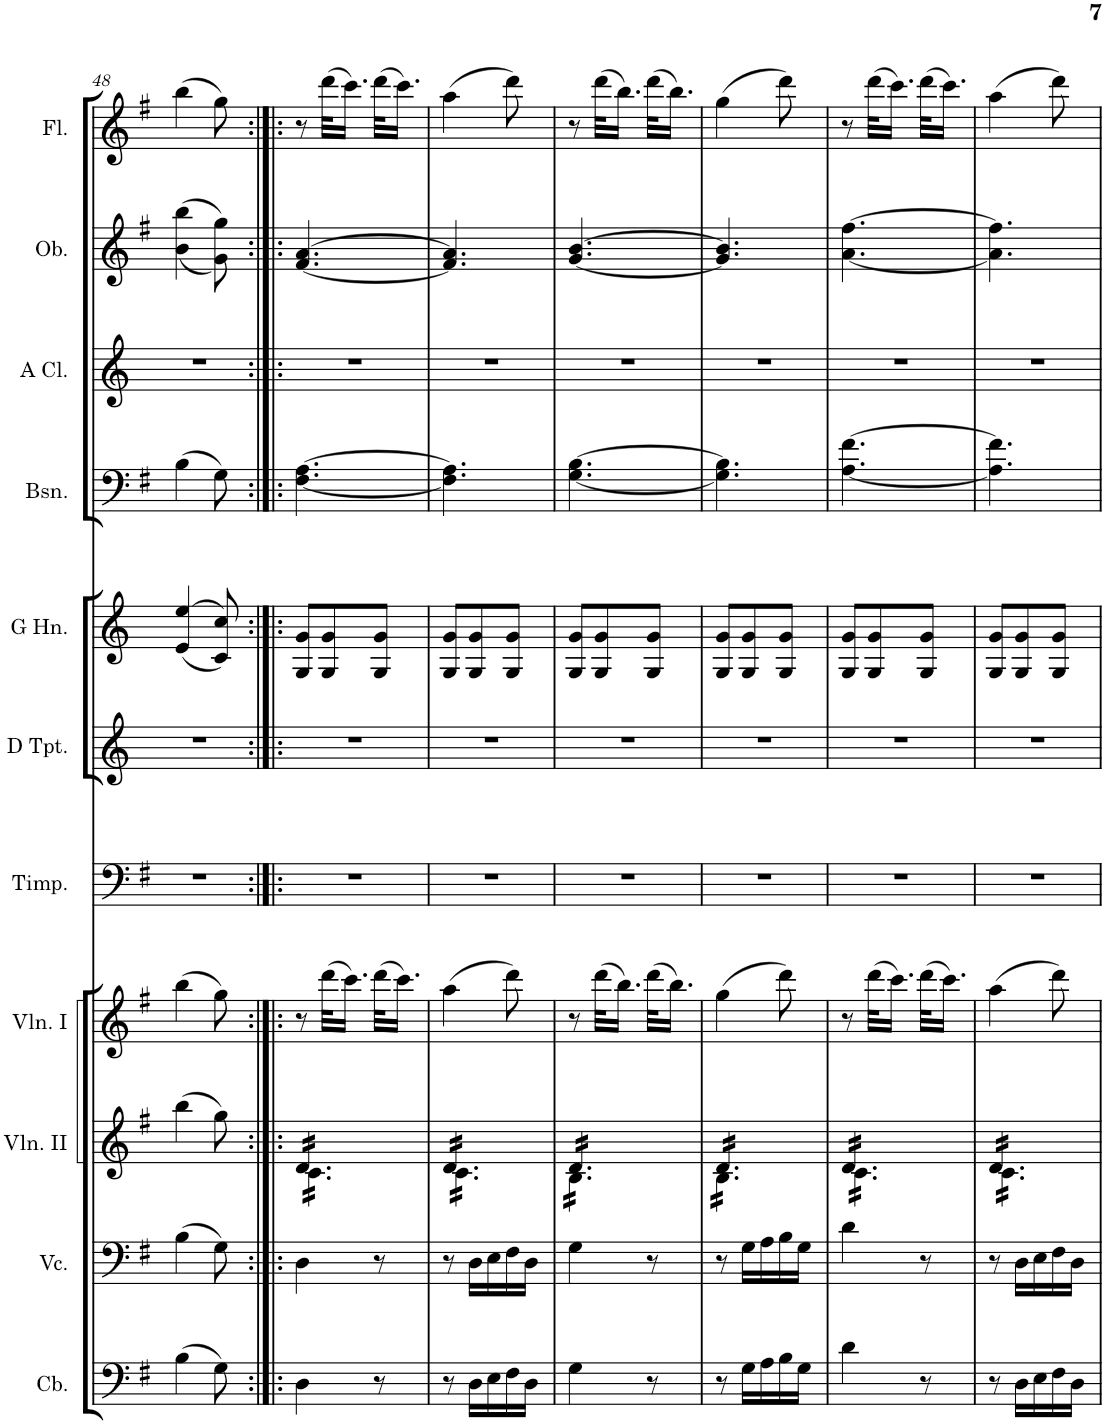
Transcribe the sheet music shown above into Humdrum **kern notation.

**kern	**kern	**kern	**kern	**kern	**kern	**kern	**kern	**kern	**kern	**kern	**kern
*part12	*part11	*part10	*part9	*part8	*part7	*part6	*part5	*part4	*part3	*part2	*part1
*staff12	*staff11	*staff10	*staff9	*staff8	*staff7	*staff6	*staff5	*staff4	*staff3	*staff2	*staff1
*I"Contrabasses	*I"Violoncellos	*I"Violins II	*I"Violins I	*I"Timpani	*I"Trumpets in D	*I"Horns in D	*I"Bassoons	*I"Clarinets in A	*I"Oboes	*I"Flutes	*I"Piccolo
*I'Cb.	*I'Vc.	*I'Vln. II	*I'Vln. I	*I'Timp.	*	*	*I'Bsn.	*	*I'Ob.	*I'Fl.	*I'Picc.
!!LO:PB:g=z
*clefF4	*clefF4	*clefG2	*clefG2	*clefF4	*clefG2	*clefG2	*clefF4	*clefG2	*clefG2	*clefG2	*clefG2
*Trd7c12	*	*	*	*	*Trd-1c-2	*Trd3c5	*	*Trd2c3	*	*	*Trd-7c-12
*k[f#]	*k[f#]	*k[f#]	*k[f#]	*k[f#]	*k[]	*k[]	*k[f#]	*k[]	*k[f#]	*k[f#]	*k[f#]
*M3/8	*M3/8	*M3/8	*M3/8	*M3/8	*M3/8	*M3/8	*M3/8	*M3/8	*M3/8	*M3/8	*M3/8
=48	=48	=48	=48	=48	=48	=48	=48	=48	=48	=48	=48
(4B\	(4B\	(4bb\	(4bb\	4.r	4.r	(>(4e/ 4ee/	(4B\	4.r	(<(4b\ 4bb\	(4bb\	4.r
8G\)	8G\)	8gg\)	8gg\)	.	.	8c/ 8cc/))	8G\)	.	8g\ 8gg\))	8gg\)	.
=49:|!|:	=49:|!|:	=49:|!|:	=49:|!|:	=49:|!|:	=49:|!|:	=49:|!|:	=49:|!|:	=49:|!|:	=49:|!|:	=49:|!|:	=49:|!|:
*	*	*^	*	*	*	*	*	*	*	*	*
*	*	*tremolo	*	*	*	*	*	*	*	*	*	*
4D\	4D\	16d/LL	16c\LL	8r	4.r	4.r	8G/ 8g/L	[4.F#\ [4.A\	4.r	[4.f#/ [4.a/	8r	4.r
.	.	16d/	16c\	.	.	.	.	.	.	.	.	.
.	.	16d/	16c\	(32ddd\KLL	.	.	8G/ 8g/	.	.	.	(32ddd\KLL	.
.	.	.	.	16.ccc\JJ)	.	.	.	.	.	.	16.ccc\JJ)	.
.	.	16d/	16c\	.	.	.	.	.	.	.	.	.
8r	8r	16d/	16c\	(32ddd\KLL	.	.	8G/ 8g/J	.	.	.	(32ddd\KLL	.
.	.	.	.	16.ccc\JJ)	.	.	.	.	.	.	16.ccc\JJ)	.
.	.	16d/JJ	16c\JJ	.	.	.	.	.	.	.	.	.
=50	=50	=50	=50	=50	=50	=50	=50	=50	=50	=50	=50	=50
8r	8r	16d/LL	16c\LL	(4aa\	4.r	4.r	8G/ 8g/L	4.F#\] 4.A\]	4.r	4.f#/] 4.a/]	(4aa\	4.r
.	.	16d/	16c\	.	.	.	.	.	.	.	.	.
16D\LL	16D\LL	16d/	16c\	.	.	.	8G/ 8g/	.	.	.	.	.
16E\	16E\	16d/	16c\	.	.	.	.	.	.	.	.	.
16F#\	16F#\	16d/	16c\	8ddd\)	.	.	8G/ 8g/J	.	.	.	8ddd\)	.
16D\JJ	16D\JJ	16d/JJ	16c\JJ	.	.	.	.	.	.	.	.	.
=51	=51	=51	=51	=51	=51	=51	=51	=51	=51	=51	=51	=51
4G\	4G\	16d/LL	16B\LL	8r	4.r	4.r	8G/ 8g/L	[4.G\ [4.B\	4.r	[4.g/ [4.b/	8r	4.r
.	.	16d/	16B\	.	.	.	.	.	.	.	.	.
.	.	16d/	16B\	(32ddd\KLL	.	.	8G/ 8g/	.	.	.	(32ddd\KLL	.
.	.	.	.	16.bb\JJ)	.	.	.	.	.	.	16.bb\JJ)	.
.	.	16d/	16B\	.	.	.	.	.	.	.	.	.
8r	8r	16d/	16B\	(32ddd\KLL	.	.	8G/ 8g/J	.	.	.	(32ddd\KLL	.
.	.	.	.	16.bb\JJ)	.	.	.	.	.	.	16.bb\JJ)	.
.	.	16d/JJ	16B\JJ	.	.	.	.	.	.	.	.	.
=52	=52	=52	=52	=52	=52	=52	=52	=52	=52	=52	=52	=52
8r	8r	16d/LL	16B\LL	(4gg\	4.r	4.r	8G/ 8g/L	4.G\] 4.B\]	4.r	4.g/] 4.b/]	(4gg\	4.r
.	.	16d/	16B\	.	.	.	.	.	.	.	.	.
16G\LL	16G\LL	16d/	16B\	.	.	.	8G/ 8g/	.	.	.	.	.
16A\	16A\	16d/	16B\	.	.	.	.	.	.	.	.	.
16B\	16B\	16d/	16B\	8ddd\)	.	.	8G/ 8g/J	.	.	.	8ddd\)	.
16G\JJ	16G\JJ	16d/JJ	16B\JJ	.	.	.	.	.	.	.	.	.
=53	=53	=53	=53	=53	=53	=53	=53	=53	=53	=53	=53	=53
4d\	4d\	16d/LL	16c\LL	8r	4.r	4.r	8G/ 8g/L	[4.A\ [4.f#\	4.r	[4.a\ [4.ff#\	8r	4.r
.	.	16d/	16c\	.	.	.	.	.	.	.	.	.
.	.	16d/	16c\	(32ddd\KLL	.	.	8G/ 8g/	.	.	.	(32ddd\KLL	.
.	.	.	.	16.ccc\JJ)	.	.	.	.	.	.	16.ccc\JJ)	.
.	.	16d/	16c\	.	.	.	.	.	.	.	.	.
8r	8r	16d/	16c\	(32ddd\KLL	.	.	8G/ 8g/J	.	.	.	(32ddd\KLL	.
.	.	.	.	16.ccc\JJ)	.	.	.	.	.	.	16.ccc\JJ)	.
.	.	16d/JJ	16c\JJ	.	.	.	.	.	.	.	.	.
=54	=54	=54	=54	=54	=54	=54	=54	=54	=54	=54	=54	=54
8r	8r	16d/LL	16c\LL	(4aa\	4.r	4.r	8G/ 8g/L	4.A\] 4.f#\]	4.r	4.a\] 4.ff#\]	(4aa\	4.r
.	.	16d/	16c\	.	.	.	.	.	.	.	.	.
16D\LL	16D\LL	16d/	16c\	.	.	.	8G/ 8g/	.	.	.	.	.
16E\	16E\	16d/	16c\	.	.	.	.	.	.	.	.	.
16F#\	16F#\	16d/	16c\	8ddd\)	.	.	8G/ 8g/J	.	.	.	8ddd\)	.
16D\JJ	16D\JJ	16d/JJ	16c\JJ	.	.	.	.	.	.	.	.	.
*	*	*Xtremolo	*	*	*	*	*	*	*	*	*	*
*	*	*v	*v	*	*	*	*	*	*	*	*	*
=	=	=	=	=	=	=	=	=	=	=	=
*-	*-	*-	*-	*-	*-	*-	*-	*-	*-	*-	*-
